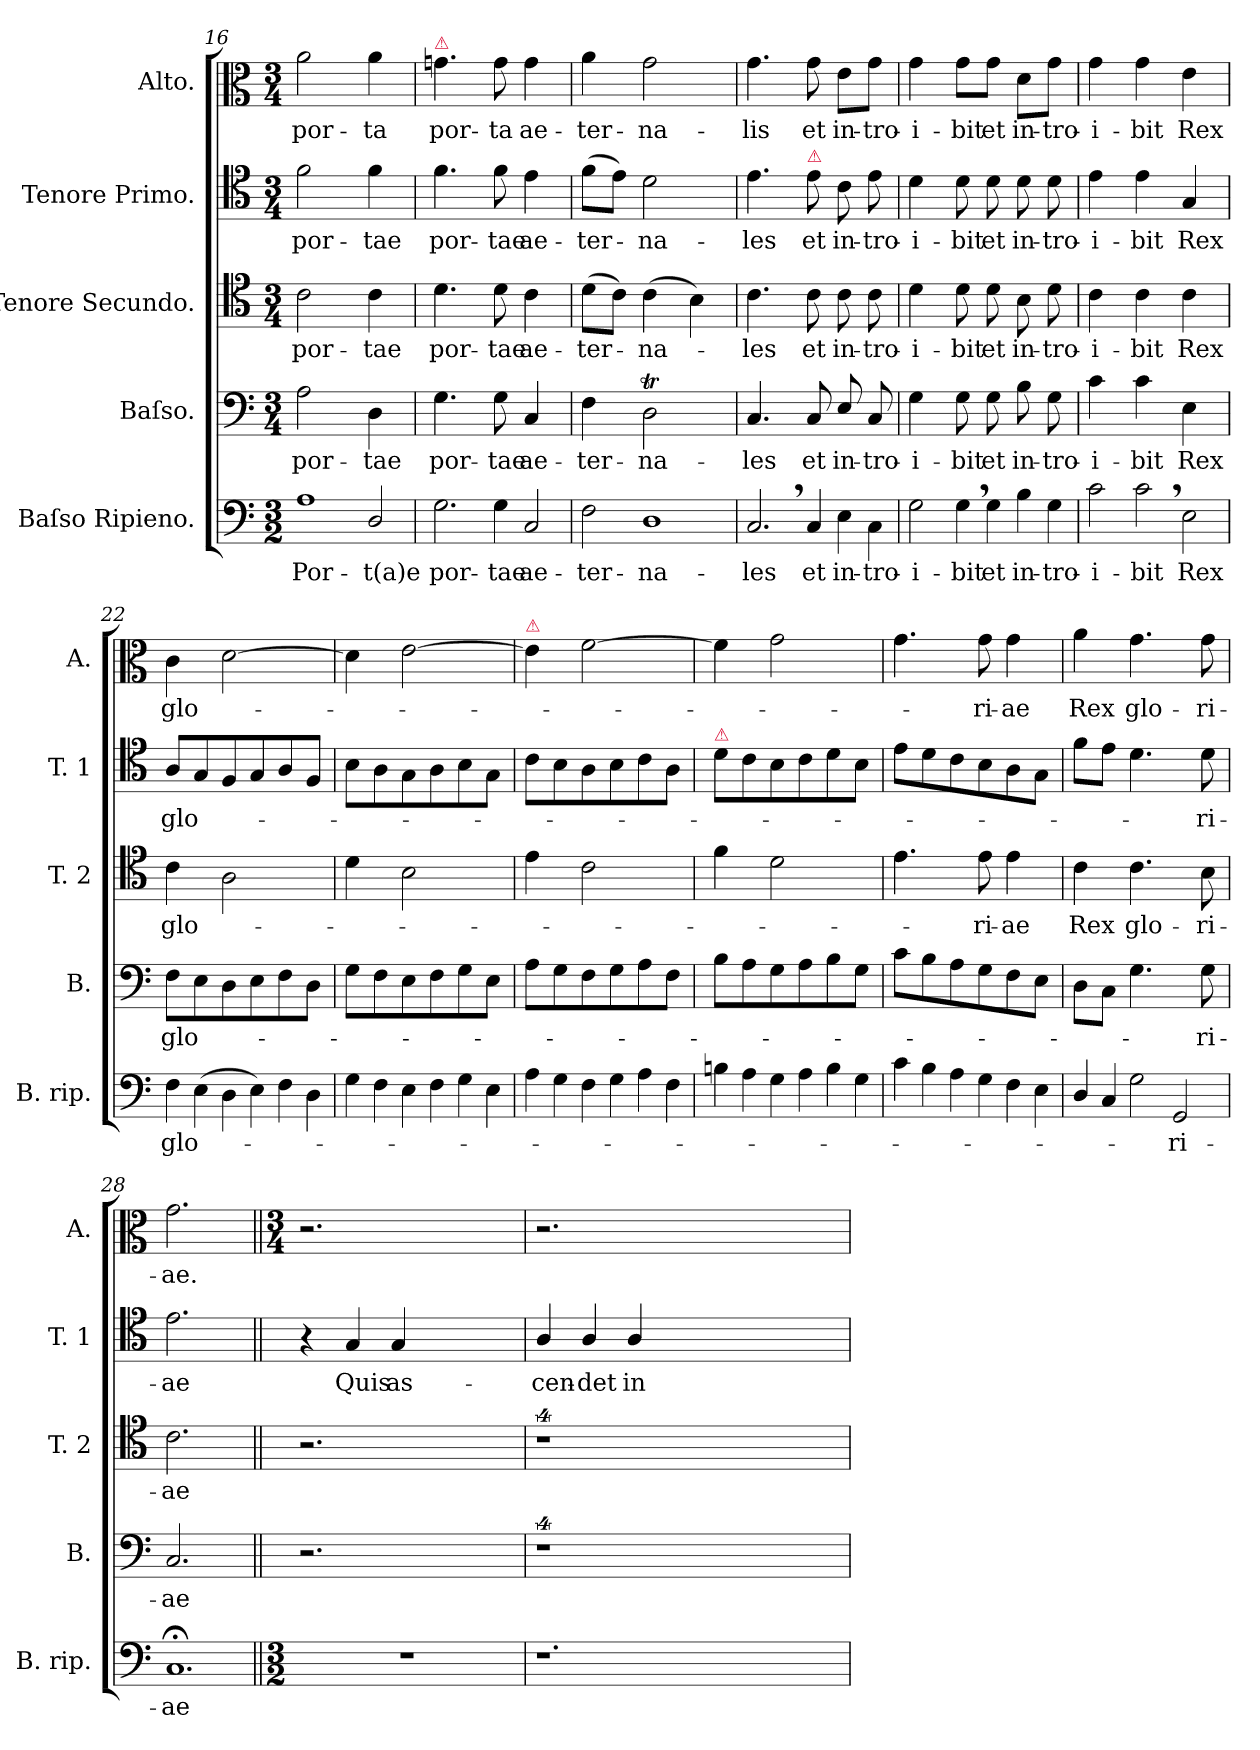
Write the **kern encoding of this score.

**kern	**text	**kern	**text	**kern	**text	**kern	**text	**kern	**text
*part5	*part5	*part4	*part4	*part3	*part3	*part2	*part2	*part1	*part1
*staff5	*staff5	*staff4	*staff4	*staff3	*staff3	*staff2	*staff2	*staff1	*staff1
*I"Baſso Ripieno.	*	*I"Baſso.	*	*I"Tenore Secundo.	*	*I"Tenore Primo.	*	*I"Alto.	*
*I'B. rip.	*	*I'B.	*	*I'T. 2	*	*I'T. 1	*	*I'A.	*
*clefF4	*	*clefF4	*	*clefC4	*	*clefC4	*	*clefC3	*
*k[]	*	*k[]	*	*k[]	*	*k[]	*	*k[]	*
*M3/2	*	*M3/4	*	*M3/4	*	*M3/4	*	*M3/4	*
=16	=16	=16	=16	=16	=16	=16	=16	=16	=16
!LO:N:vis=1	!	!	!	!	!	!	!	!	!
2A\	Por-	2A\	por-	2c\	por-	2f\	por-	2a\	por-
!LO:N:vis=2	!	!	!	!	!	!	!	!	!
4D/	-t(a)e	4D\	-tae	4c\	-tae	4f\	-tae	4a\	-ta
=17	=17	=17	=17	=17	=17	=17	=17	=17	=17
!	!	!	!	!	!	!	!	!LO:TX:a:color=crimson:t=⚠	!
!LO:N:vis=2.	!LO:LY:i	!	!LO:LY:i	!	!	!	!LO:LY:i	!	!LO:LY:i
4.G\	por-	4.G\	por-	4.d\	por-	4.f\	por-	4.gn\	por-
!LO:N:vis=4	!LO:LY:i	!	!LO:LY:i	!	!	!	!LO:LY:i	!	!LO:LY:i
8G\	-tae	8G\	-tae	8d\	-tae	8f\	-tae	8g\	-ta
!LO:N:vis=2	!	!	!	!	!	!	!	!	!
4C/	ae-	4C/	ae-	4c\	ae-	4e\	ae-	4g\	ae-
=18	=18	=18	=18	=18	=18	=18	=18	=18	=18
!LO:N:vis=2	!	!	!	!	!	!	!	!	!
4F\	-ter-	4F\	-ter-	(8d\L	-ter-	(8f\L	-ter-	4a\	-ter-
.	.	.	.	8c\J)	.	8e\J)	.	.	.
!LO:N:vis=1	!	!	!	!	!	!	!	!	!
2D\	-na-	2DT\	-na-	(4c\	-na-	2d\	-na-	2g\	-na-
.	.	.	.	4B\)	.	.	.	.	.
=19	=19	=19	=19	=19	=19	=19	=19	=19	=19
!LO:N:vis=2.	!	!	!	!	!	!	!	!	!
4.C,</	-les	4.C/	-les	4.c\	-les	4.e\	-les	4.g\	-lis
!	!	!	!	!	!	!LO:TX:a:color=crimson:t=⚠	!	!	!
!LO:N:vis=4	!	!	!	!	!	!	!	!	!
8C/	et	8C/	et	8c\	et	8e\	et	8g\	et
!LO:N:vis=4	!	!	!	!	!	!	!	!	!
8E\	in-	8E/	in-	8c\	in-	8c\	in-	8e\L	in-
!LO:N:vis=4	!	!	!	!	!	!	!	!	!
8C\	-tro-	8C/	-tro-	8c\	-tro-	8e\	-tro-	8g\J	-tro-
=20	=20	=20	=20	=20	=20	=20	=20	=20	=20
!LO:N:vis=2	!	!	!	!	!	!	!	!	!
4G\	-i-	4G\	-i-	4d\	-i-	4d\	-i-	4g\	-i-
!LO:N:vis=4	!	!	!	!	!	!	!	!	!
8G,<\	-bit	8G\	-bit	8d\	-bit	8d\	-bit	8g\L	-bit
!LO:N:vis=4	!LO:LY:i	!	!	!	!	!	!	!	!LO:LY:i
8G\	et	8G\	et	8d\	et	8d\	et	8g\J	et
!LO:N:vis=4	!LO:LY:i	!	!	!	!	!	!	!	!LO:LY:i
8B\	in-	8B\	in-	8B\	in-	8d\	in-	8d\L	in-
!LO:N:vis=4	!LO:LY:i	!	!	!	!	!	!	!	!LO:LY:i
8G\	-tro-	8G\	-tro-	8d\	-tro-	8d\	-tro-	8g\J	-tro-
=21	=21	=21	=21	=21	=21	=21	=21	=21	=21
!LO:N:vis=2	!LO:LY:i	!	!	!	!	!	!	!	!LO:LY:i
4c\	-i-	4c\	-i-	4c\	-i-	4e\	-i-	4g\	-i-
!LO:N:vis=2	!LO:LY:i	!	!	!	!	!	!	!	!LO:LY:i
4c,<\	-bit	4c\	-bit	4c\	-bit	4e\	-bit	4g\	-bit
!LO:N:vis=2	!	!	!	!	!	!	!	!	!
4E\	Rex	4E\	Rex	4c\	Rex	4G/	Rex	4e\	Rex
=22	=22	=22	=22	=22	=22	=22	=22	=22	=22
!LO:N:vis=4	!	!	!	!	!	!	!	!	!
8F\	glo-	8F\L	glo-	4c\	glo-	8A/L	glo-	4c\	glo-
!LO:N:vis=4	!	!	!	!	!	!	!	!	!
(8E\	.	8E\	.	.	.	8G/	.	.	.
!LO:N:vis=4	!	!	!	!	!	!	!	!	!
8D\	.	8D\	.	2A\	.	8F/	.	[2d\	.
!LO:N:vis=4	!	!	!	!	!	!	!	!	!
8E\)	.	8E\	.	.	.	8G/	.	.	.
!LO:N:vis=4	!	!	!	!	!	!	!	!	!
8F\	.	8F\	.	.	.	8A/	.	.	.
!LO:N:vis=4	!	!	!	!	!	!	!	!	!
8D\	.	8D\J	.	.	.	8F/J	.	.	.
=23	=23	=23	=23	=23	=23	=23	=23	=23	=23
!LO:N:vis=4	!	!	!	!	!	!	!	!	!
8G\	.	8G\L	.	4d\	.	8B\L	.	4d\]	.
!LO:N:vis=4	!	!	!	!	!	!	!	!	!
8F\	.	8F\	.	.	.	8A\	.	.	.
!LO:N:vis=4	!	!	!	!	!	!	!	!	!
8E\	.	8E\	.	2B\	.	8G\	.	[2e\	.
!LO:N:vis=4	!	!	!	!	!	!	!	!	!
8F\	.	8F\	.	.	.	8A\	.	.	.
!LO:N:vis=4	!	!	!	!	!	!	!	!	!
8G\	.	8G\	.	.	.	8B\	.	.	.
!LO:N:vis=4	!	!	!	!	!	!	!	!	!
8E\	.	8E\J	.	.	.	8G\J	.	.	.
=24	=24	=24	=24	=24	=24	=24	=24	=24	=24
!	!	!	!	!	!	!	!	!LO:TX:a:color=crimson:t=⚠	!
!LO:N:vis=4	!	!	!	!	!	!	!	!	!
8A\	.	8A\L	.	4e\	.	8c\L	.	4e\]	.
!LO:N:vis=4	!	!	!	!	!	!	!	!	!
8G\	.	8G\	.	.	.	8B\	.	.	.
!LO:N:vis=4	!	!	!	!	!	!	!	!	!
8F\	.	8F\	.	2c\	.	8A\	.	[2f\	.
!LO:N:vis=4	!	!	!	!	!	!	!	!	!
8G\	.	8G\	.	.	.	8B\	.	.	.
!LO:N:vis=4	!	!	!	!	!	!	!	!	!
8A\	.	8A\	.	.	.	8c\	.	.	.
!LO:N:vis=4	!	!	!	!	!	!	!	!	!
8F\	.	8F\J	.	.	.	8A\J	.	.	.
=25	=25	=25	=25	=25	=25	=25	=25	=25	=25
!	!	!	!	!	!	!LO:TX:a:color=crimson:t=⚠	!	!	!
!LO:N:vis=4	!	!	!	!	!	!	!	!	!
8Bn\	.	8B\L	.	4f\	.	8d\L	.	4f\]	.
!LO:N:vis=4	!	!	!	!	!	!	!	!	!
8A\	.	8A\	.	.	.	8c\	.	.	.
!LO:N:vis=4	!	!	!	!	!	!	!	!	!
8G\	.	8G\	.	2d\	.	8B\	.	2g\	.
!LO:N:vis=4	!	!	!	!	!	!	!	!	!
8A\	.	8A\	.	.	.	8c\	.	.	.
!LO:N:vis=4	!	!	!	!	!	!	!	!	!
8B\	.	8B\	.	.	.	8d\	.	.	.
!LO:N:vis=4	!	!	!	!	!	!	!	!	!
8G\	.	8G\J	.	.	.	8B\J	.	.	.
=26	=26	=26	=26	=26	=26	=26	=26	=26	=26
!LO:N:vis=4	!	!	!	!	!	!	!	!	!
8c\	.	8c\L	.	4.e\	.	8e\L	.	4.g\	.
!LO:N:vis=4	!	!	!	!	!	!	!	!	!
8B\	.	8B\	.	.	.	8d\	.	.	.
!LO:N:vis=4	!	!	!	!	!	!	!	!	!
8A\	.	8A\	.	.	.	8c\	.	.	.
!LO:N:vis=4	!	!	!	!	!	!	!	!	!
8G\	.	8G\	.	8e\	-ri-	8B\	.	8g\	-ri-
!LO:N:vis=4	!	!	!	!	!	!	!	!	!
8F\	.	8F\	.	4e\	-ae	8A\	.	4g\	-ae
!LO:N:vis=4	!	!	!	!	!	!	!	!	!
8E\	.	8E\J	.	.	.	8G\J	.	.	.
=27	=27	=27	=27	=27	=27	=27	=27	=27	=27
!LO:N:vis=4	!	!	!	!	!	!	!	!	!
8D/	.	8D\L	.	4c\	Rex	8f\L	.	4a\	Rex
!LO:N:vis=4	!	!	!	!	!	!	!	!	!
8C/	.	8C\J	.	.	.	8e\J	.	.	.
!LO:N:vis=2	!	!	!	!	!	!	!	!	!
4G\	.	4.G\	.	4.c\	glo-	4.d\	.	4.g\	glo-
!LO:N:vis=2	!	!	!	!	!	!	!	!	!
4GG/	-ri-	.	.	.	.	.	.	.	.
.	.	8G\	-ri-	8B\	-ri-	8d\	-ri-	8g\	-ri-
=28	=28	=28	=28	=28	=28	=28	=28	=28	=28
!LO:N:vis=1.	!	!	!	!	!	!	!	!	!
2.C;<	-ae	2.C/	-ae	2.c\	-ae	2.e\	-ae	2.g\	-ae.
=29||	=29||	=29||	=29||	=29||	=29||	=29||	=29||	=29||	=29||
*M3/2	*	*	*	*	*	*	*	*M3/4	*
1.r	.	2.r	.	2.r	.	4r	.	2.r	.
.	.	.	.	.	.	4G/	Quis	.	.
.	.	.	.	.	.	4G/	as-	.	.
.	.	2.ryy	.	2.ryy	.	2.ryy	.	2.ryy	.
=30	=30	=30	=30	=30	=30	=30	=30	=30	=30
1.r	.	4%9r	.	4%9r	.	4A/	-cen-	2.r	.
.	.	.	.	.	.	4A/	-det	.	.
.	.	.	.	.	.	4A/	in	.	.
.	.	.	.	.	.	1.ryy	.	1.ryy	.
2.ryy	.	.	.	.	.	.	.	.	.
=	=	=	=	=	=	=	=	=	=
*-	*-	*-	*-	*-	*-	*-	*-	*-	*-
